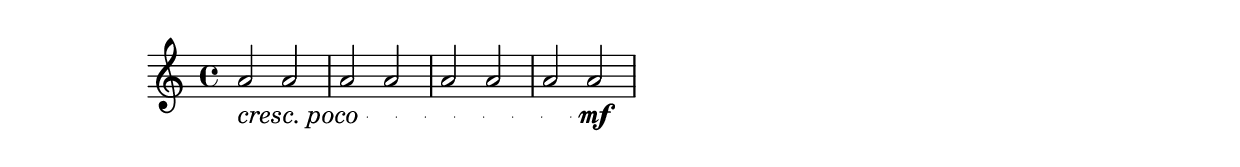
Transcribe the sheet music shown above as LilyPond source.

%% Do not edit this file; it is auto-generated from input/new
%% This file is in the public domain.
\version "2.11.50"
\header {
  lsrtags = "rhythms,tweaks-and-overrides"
  texidoc = "
The text used for crescendos and decrescendos can be
changed by modifying the context properties @code{crescendoText}
and @code{decrescendoText}.  The style of the spanner line can
be changed by modifying the @code{'style} property of
@code{DynamicTextSpanner}.  The default value is
@code{'hairpin}, and other possible values include
@code{'line}, @code{'dashed-line}, and
@code{'dotted-line}:
"
  doctitle = "Changing text and spanner styles for text dynamics"
} % begin verbatim

\relative c'' {
  \set crescendoText = \markup { \italic { cresc. poco } }
  \set crescendoSpanner = #'text
  \override DynamicTextSpanner #'style = #'dotted-line
  a2\< a
  a2 a
  a2 a
  a2 a\mf
}
